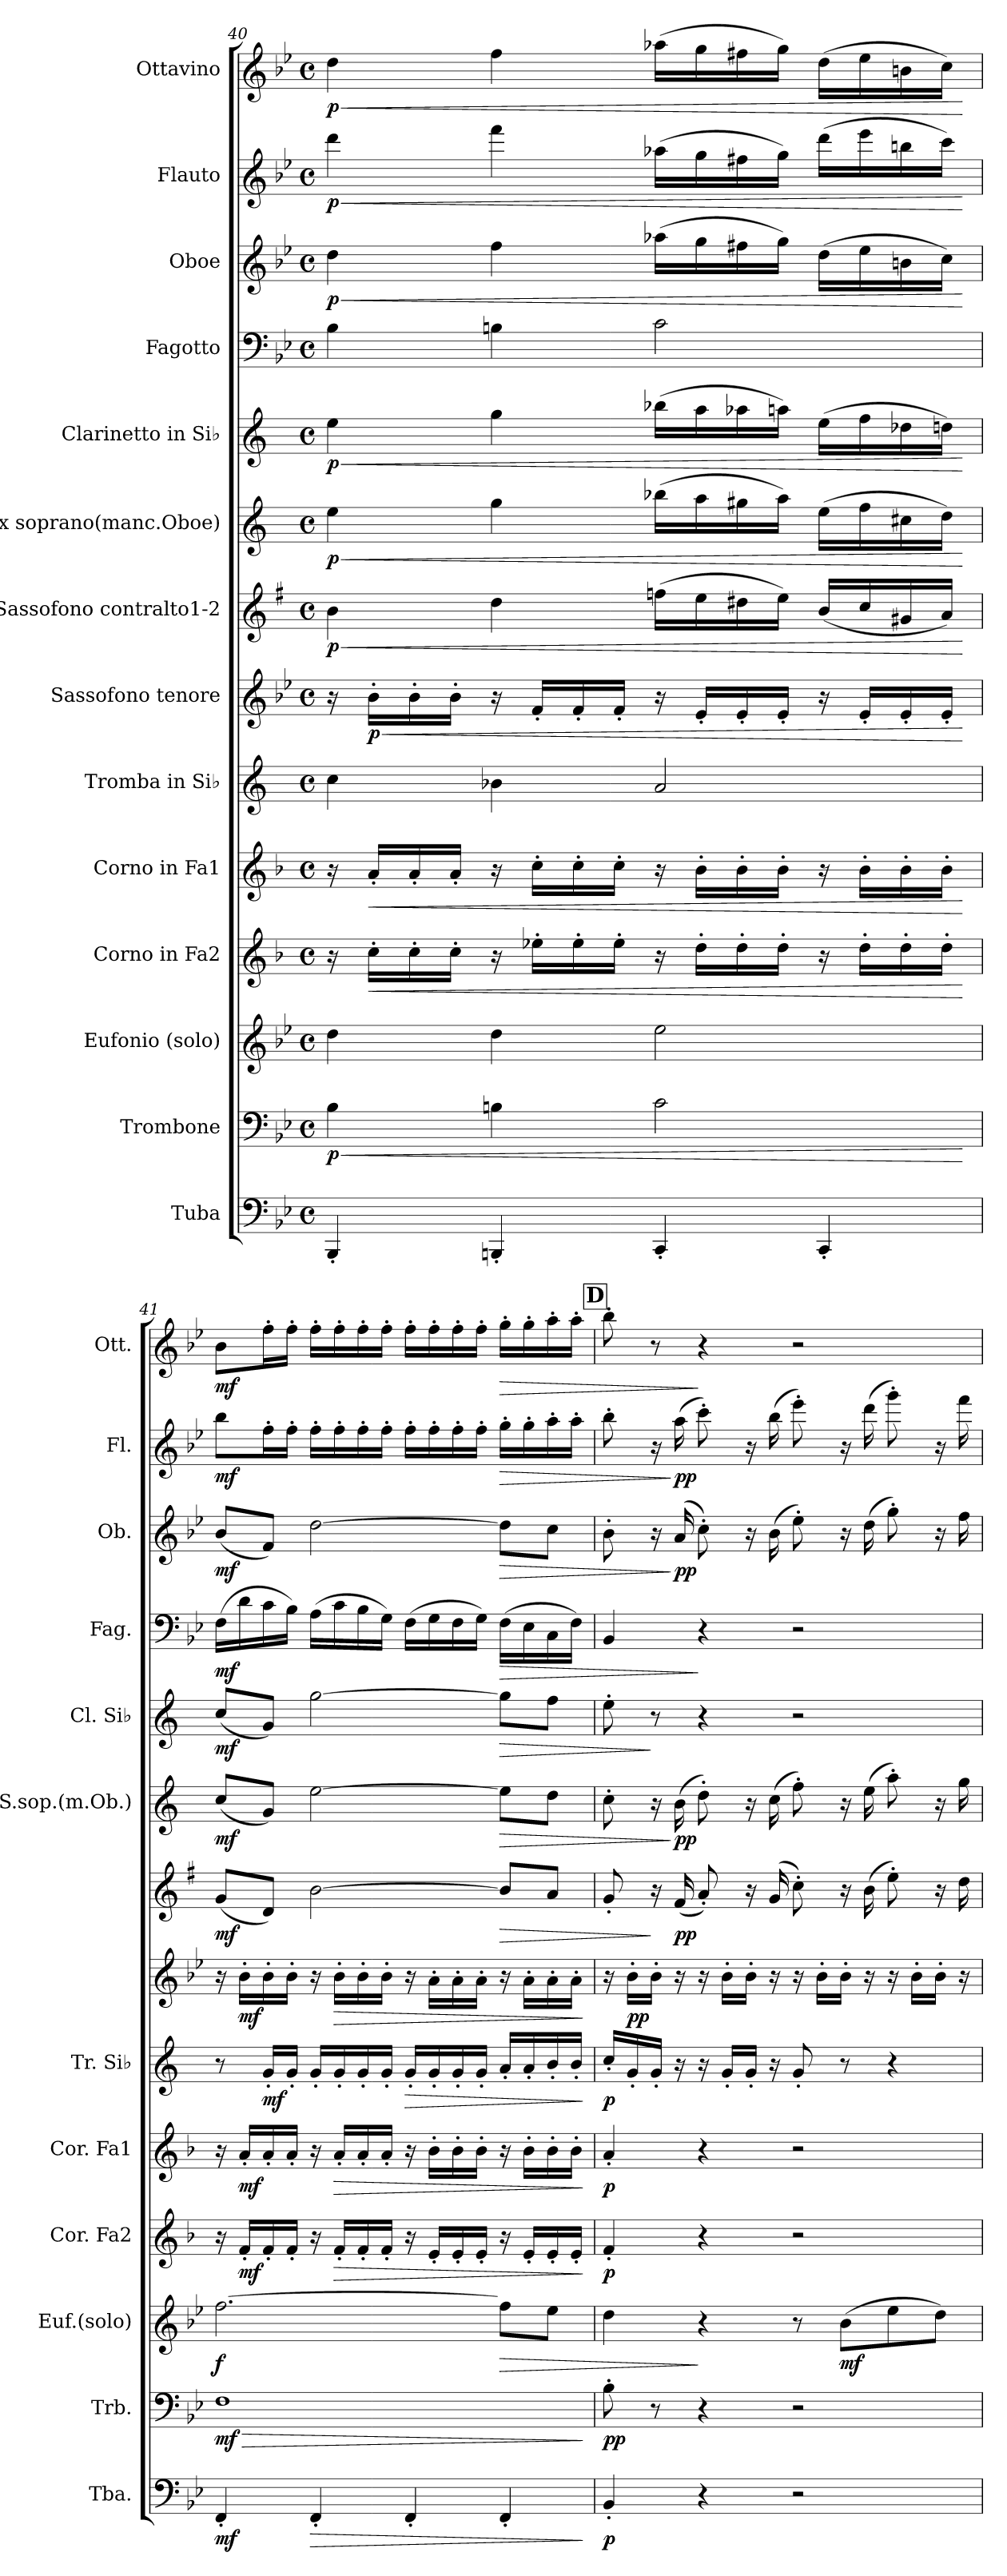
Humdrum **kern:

**kern	**dynam	**kern	**dynam	**kern	**dynam	**kern	**dynam	**kern	**dynam	**kern	**dynam	**kern	**dynam	**kern	**dynam	**kern	**dynam	**kern	**dynam	**kern	**dynam	**kern	**dynam	**kern	**dynam	**kern	**dynam
*part14	*part14	*part13	*part13	*part12	*part12	*part11	*part11	*part10	*part10	*part9	*part9	*part8	*part8	*part7	*part7	*part6	*part6	*part5	*part5	*part4	*part4	*part3	*part3	*part2	*part2	*part1	*part1
*staff14	*staff14	*staff13	*staff13	*staff12	*staff12	*staff11	*staff11	*staff10	*staff10	*staff9	*staff9	*staff8	*staff8	*staff7	*staff7	*staff6	*staff6	*staff5	*staff5	*staff4	*staff4	*staff3	*staff3	*staff2	*staff2	*staff1	*staff1
*I"Tuba	*	*I"Trombone	*	*I"Eufonio (solo)	*	*I"Corno in Fa2	*	*I"Corno in Fa1	*	*I"Tromba in Si♭	*	*I"Sassofono tenore	*	*I"Sassofono contralto1-2	*	*I"Sax soprano(manc.Oboe)	*	*I"Clarinetto in Si♭	*	*I"Fagotto	*	*I"Oboe	*	*I"Flauto	*	*I"Ottavino	*
*I'Tba.	*	*I'Trb.	*	*I'Euf.(solo)	*	*I'Cor. Fa2	*	*I'Cor. Fa1	*	*I'Tr. Si♭	*	*	*	*	*	*I'S.sop.(m.Ob.)	*	*I'Cl. Si♭	*	*I'Fag.	*	*I'Ob.	*	*I'Fl.	*	*I'Ott.	*
*clefF4	*	*clefF4	*	*clefG2	*	*clefG2	*	*clefG2	*	*clefG2	*	*clefG2	*	*clefG2	*	*clefG2	*	*clefG2	*	*clefF4	*	*clefG2	*	*clefG2	*	*clefG2	*
*	*	*	*	*ITrd8c14	*	*ITrd4c7	*	*ITrd4c7	*	*ITrd1c2	*	*ITrd8c14	*	*ITrd5c9	*	*ITrd1c2	*	*ITrd1c2	*	*	*	*	*	*	*	*ITrd-7c-12	*
*k[b-e-]	*	*k[b-e-]	*	*k[b-e-]	*	*k[b-e-]	*	*k[b-e-]	*	*k[b-e-]	*	*k[b-e-]	*	*k[b-e-]	*	*k[b-e-]	*	*k[b-e-]	*	*k[b-e-]	*	*k[b-e-]	*	*k[b-e-]	*	*k[b-e-]	*
*M4/4	*	*M4/4	*	*M4/4	*	*M4/4	*	*M4/4	*	*M4/4	*	*M4/4	*	*M4/4	*	*M4/4	*	*M4/4	*	*M4/4	*	*M4/4	*	*M4/4	*	*M4/4	*
*met(c)	*	*met(c)	*	*met(c)	*	*met(c)	*	*met(c)	*	*met(c)	*	*met(c)	*	*met(c)	*	*met(c)	*	*met(c)	*	*met(c)	*	*met(c)	*	*met(c)	*	*met(c)	*
=40	=40	=40	=40	=40	=40	=40	=40	=40	=40	=40	=40	=40	=40	=40	=40	=40	=40	=40	=40	=40	=40	=40	=40	=40	=40	=40	=40
!	!	!	!LO:HP:b	!	!	!	!	!	!	!	!	!	!	!	!LO:HP:b	!	!LO:HP:b	!	!LO:HP:b	!	!	!	!LO:HP:b	!	!LO:HP:b	!	!LO:HP:b
!	!	!	!LO:DY:n=1:b	!	!	!	!	!	!	!	!	!	!	!	!LO:DY:n=1:b	!	!LO:DY:n=1:b	!	!LO:DY:n=1:b	!	!	!	!LO:DY:n=1:b	!	!LO:DY:n=1:b	!	!LO:DY:n=1:b
4BBB-'/	.	4B-\	< p	4d\	.	16r	.	16r	.	4b-\	.	16r	.	4d\	< p	4dd\	< p	4dd\	< p	4B-\	.	4dd\	< p	4ddd\	< p	4ddd\	< p
!	!	!	!	!	!	!	!LO:HP:b	!	!LO:HP:b	!	!	!	!LO:HP:b	!	!	!	!	!	!	!	!	!	!	!	!	!	!
!	!	!	!	!	!	!	!	!	!	!	!	!	!LO:DY:n=1:b	!	!	!	!	!	!	!	!	!	!	!	!	!	!
.	.	.	.	.	.	16f'\LL	<	16d'/LL	<	.	.	16B-'\LL	< p	.	.	.	.	.	.	.	.	.	.	.	.	.	.
.	.	.	.	.	.	16f'\	.	16d'/	.	.	.	16B-'\	.	.	.	.	.	.	.	.	.	.	.	.	.	.	.
.	.	.	.	.	.	16f'\JJ	.	16d'/JJ	.	.	.	16B-'\JJ	.	.	.	.	.	.	.	.	.	.	.	.	.	.	.
4BBBn'/	.	4Bn\	.	4d\	.	16r	.	16r	.	4a-X\	.	16r	.	4f\	.	4ff\	.	4ff\	.	4Bn\	.	4ff\	.	4fff\	.	4fff\	.
.	.	.	.	.	.	16a-X'\LL	.	16f'\LL	.	.	.	16F'/LL	.	.	.	.	.	.	.	.	.	.	.	.	.	.	.
.	.	.	.	.	.	16a-'\	.	16f'\	.	.	.	16F'/	.	.	.	.	.	.	.	.	.	.	.	.	.	.	.
.	.	.	.	.	.	16a-'\JJ	.	16f'\JJ	.	.	.	16F'/JJ	.	.	.	.	.	.	.	.	.	.	.	.	.	.	.
4CC'/	.	2c\	.	2e-\	.	16r	.	16r	.	2g/	.	16r	.	(>16a-X\LL	.	(>16aa-X\LL	.	(>16aa-X\LL	.	2c\	.	(>16aa-X\LL	.	(>16aa-X\LL	.	(>16aaa-X\LL	.
.	.	.	.	.	.	16g'\LL	.	16e-'\LL	.	.	.	16E-'/LL	.	16g\	.	16gg\	.	16gg\	.	.	.	16gg\	.	16gg\	.	16ggg\	.
.	.	.	.	.	.	16g'\	.	16e-'\	.	.	.	16E-'/	.	16f#X\	.	16ff#X\	.	16gg-X\	.	.	.	16ff#X\	.	16ff#X\	.	16fff#X\	.
.	.	.	.	.	.	16g'\JJ	.	16e-'\JJ	.	.	.	16E-'/JJ	.	16g\JJ)	.	16gg\JJ)	.	16ggn\JJ)	.	.	.	16gg\JJ)	.	16gg\JJ)	.	16ggg\JJ)	.
4CC'/	.	.	.	.	.	16r	.	16r	.	.	.	16r	.	(<16d/LL	.	(>16dd\LL	.	(>16dd\LL	.	.	.	(>16dd\LL	.	(>16ddd\LL	.	(>16ddd\LL	.
.	.	.	.	.	.	16g'\LL	.	16e-'\LL	.	.	.	16E-'/LL	.	16e-/	.	16ee-\	.	16ee-\	.	.	.	16ee-\	.	16eee-\	.	16eee-\	.
.	.	.	.	.	.	16g'\	.	16e-'\	.	.	.	16E-'/	.	16Bn/	.	16bn\	.	16cc-X\	.	.	.	16bn\	.	16bbn\	.	16bbn\	.
.	.	.	.	.	.	16g'\JJ	.	16e-'\JJ	.	.	.	16E-'/JJ	.	16c/JJ)	.	16cc\JJ)	.	16ccn\JJ)	.	.	.	16cc\JJ)	.	16ccc\JJ)	.	16ccc\JJ)	.
.	.	.	[	.	.	.	[	.	[	.	.	.	[	.	[	.	[	.	[	.	.	.	[	.	[	.	[
!!LO:PB:g=z
=41	=41	=41	=41	=41	=41	=41	=41	=41	=41	=41	=41	=41	=41	=41	=41	=41	=41	=41	=41	=41	=41	=41	=41	=41	=41	=41	=41
!	!LO:DY:b	!	!LO:HP:b	!	!	!	!	!	!	!	!	!	!	!	!	!	!	!	!	!	!	!	!	!	!	!	!
!	!	!	!LO:DY:n=1:b	!	!LO:DY:b	!	!	!	!	!	!	!	!	!	!LO:DY:b	!	!LO:DY:b	!	!LO:DY:b	!	!LO:DY:b	!	!LO:DY:b	!	!LO:DY:b	!	!LO:DY:b
4FF'/	mf	1F	> mf	[2.f\	f	16r	.	16r	.	8r	.	16r	.	(<8B-/L	mf	(<8b-/L	mf	(<8b-/L	mf	(>16F\LL	mf	(<8b-/L	mf	8bb-\L	mf	8bb-\L	mf
!	!	!	!	!	!	!	!LO:DY:b	!	!LO:DY:b	!	!	!	!LO:DY:b	!	!	!	!	!	!	!	!	!	!	!	!	!	!
.	.	.	.	.	.	16B-'/LL	mf	16d'/LL	mf	.	.	16B-'\LL	mf	.	.	.	.	.	.	16d\	.	.	.	.	.	.	.
!	!	!	!	!	!	!	!	!	!	!	!LO:DY:b	!	!	!	!	!	!	!	!	!	!	!	!	!	!	!	!
.	.	.	.	.	.	16B-'/	.	16d'/	.	16f'/LL	mf	16B-'\	.	8F/J)	.	8f/J)	.	8f/J)	.	16c\	.	8f/J)	.	16ff'\L	.	16fff'\L	.
.	.	.	.	.	.	16B-'/JJ	.	16d'/JJ	.	16f'/JJ	.	16B-'\JJ	.	.	.	.	.	.	.	16B-\JJ)	.	.	.	16ff'\JJ	.	16fff'\JJ	.
!	!LO:HP:b	!	!	!	!	!	!	!	!	!	!	!	!	!	!	!	!	!	!	!	!	!	!	!	!	!	!
4FF'/	>	.	.	.	.	16r	.	16r	.	16f'/LL	.	16r	.	[2d\	.	[2dd\	.	[2ff\	.	(>16A\LL	.	[2dd\	.	16ff'\LL	.	16fff'\LL	.
!	!	!	!	!	!	!	!LO:HP:b	!	!LO:HP:b	!	!	!	!LO:HP:b	!	!	!	!	!	!	!	!	!	!	!	!	!	!
.	.	.	.	.	.	16B-'/LL	>	16d'/LL	>	16f'/	.	16B-'\LL	>	.	.	.	.	.	.	16c\	.	.	.	16ff'\	.	16fff'\	.
.	.	.	.	.	.	16B-'/	.	16d'/	.	16f'/	.	16B-'\	.	.	.	.	.	.	.	16B-\	.	.	.	16ff'\	.	16fff'\	.
.	.	.	.	.	.	16B-'/JJ	.	16d'/JJ	.	16f'/JJ	.	16B-'\JJ	.	.	.	.	.	.	.	16G\JJ)	.	.	.	16ff'\JJ	.	16fff'\JJ	.
!	!	!	!	!	!	!	!	!	!	!	!LO:HP:b	!	!	!	!	!	!	!	!	!	!	!	!	!	!	!	!
4FF'/	.	.	.	.	.	16r	.	16r	.	16f'/LL	>	16r	.	.	.	.	.	.	.	(>16F\LL	.	.	.	16ff'\LL	.	16fff'\LL	.
.	.	.	.	.	.	16A'/LL	.	16e-'\LL	.	16f'/	.	16A'\LL	.	.	.	.	.	.	.	16G\	.	.	.	16ff'\	.	16fff'\	.
.	.	.	.	.	.	16A'/	.	16e-'\	.	16f'/	.	16A'\	.	.	.	.	.	.	.	16F\	.	.	.	16ff'\	.	16fff'\	.
.	.	.	.	.	.	16A'/JJ	.	16e-'\JJ	.	16f'/JJ	.	16A'\JJ	.	.	.	.	.	.	.	16G\JJ)	.	.	.	16ff'\JJ	.	16fff'\JJ	.
!	!	!	!	!	!LO:HP:b	!	!	!	!	!	!	!	!	!	!LO:HP:b	!	!LO:HP:b	!	!LO:HP:b	!	!LO:HP:b	!	!LO:HP:b	!	!LO:HP:b	!	!LO:HP:b
4FF'/	.	.	.	8f\L]	>	16r	.	16r	.	16g'/LL	.	16r	.	8d/L]	>	8dd\L]	>	8ff\L]	>	(>16F\LL	>	8dd\L]	>	16gg'\LL	>	16ggg'\LL	>
.	.	.	.	.	.	16A'/LL	.	16e-'\LL	.	16g'/	.	16A'\LL	.	.	.	.	.	.	.	16E-\	.	.	.	16gg'\	.	16ggg'\	.
.	.	.	.	8e-\J	.	16A'/	.	16e-'\	.	16a'/	.	16A'\	.	8c/J	.	8cc\J	.	8ee-\J	.	16C\	.	8cc\J	.	16aa'\	.	16aaa'\	.
.	.	.	.	.	.	16A'/JJ	.	16e-'\JJ	.	16a'/JJ	.	16A'\JJ	.	.	.	.	.	.	.	16F\JJ)	.	.	.	16aa'\JJ	.	16aaa'\JJ	.
.	]	.	]	.	.	.	]	.	]	.	]	.	]	.	.	.	.	.	.	.	.	.	.	.	.	.	.
!!LO:REH:place=s1:a:B:t=D
=42	=42	=42	=42	=42	=42	=42	=42	=42	=42	=42	=42	=42	=42	=42	=42	=42	=42	=42	=42	=42	=42	=42	=42	=42	=42	=42	=42
!	!LO:DY:b	!	!LO:DY:b	!	!	!	!LO:DY:b	!	!LO:DY:b	!	!LO:DY:b	!	!	!	!	!	!	!	!	!	!	!	!	!	!	!	!
4BB-'/	p	8B-'\	pp	4d\	.	4B-'/	p	4d'/	p	16b-'/LL	p	16r	.	8B-'/	.	8b-'\	.	8dd'\	.	4BB-/	.	8b-'\	.	8bb-'\	.	8bbb-'\	.
!	!	!	!	!	!	!	!	!	!	!	!	!	!LO:DY:b	!	!	!	!	!	!	!	!	!	!	!	!	!	!
.	.	.	.	.	.	.	.	.	.	16f'/	.	16B-'\LL	pp	.	.	.	.	.	.	.	.	.	.	.	.	.	.
.	.	8r	.	.	.	.	.	.	.	16f'/JJ	.	16B-'\JJ	.	16r	]	16r	.	8r	]	.	.	16r	.	16r	.	8r	.
!	!	!	!	!	!	!	!	!	!	!	!	!	!	!	!LO:DY:b	!	!LO:DY:n=1:b	!	!	!	!	!	!LO:DY:n=1:b	!	!LO:DY:n=1:b	!	!
.	.	.	.	.	.	.	.	.	.	16r	.	16r	.	(<16A/	pp	(>16a\	] pp	.	.	.	.	(>16a/	] pp	(>16aa\	] pp	.	.
4r	.	4r	.	4r	]	4r	.	4r	.	16r	.	16r	.	8c'/)	.	8cc'\)	.	4r	.	4r	]	8cc'\)	.	8ccc'\)	.	4r	]
.	.	.	.	.	.	.	.	.	.	16f'/LL	.	16B-'\LL	.	.	.	.	.	.	.	.	.	.	.	.	.	.	.
.	.	.	.	.	.	.	.	.	.	16f'/JJ	.	16B-'\JJ	.	16r	.	16r	.	.	.	.	.	16r	.	16r	.	.	.
.	.	.	.	.	.	.	.	.	.	16r	.	16r	.	(>16B-/	.	(>16b-\	.	.	.	.	.	(>16b-\	.	(>16bb-\	.	.	.
2r	.	2r	.	8r	.	2r	.	2r	.	8f'/	.	16r	.	8e-'\)	.	8ee-'\)	.	2r	.	2r	.	8ee-'\)	.	8eee-'\)	.	2r	.
.	.	.	.	.	.	.	.	.	.	.	.	16B-'\LL	.	.	.	.	.	.	.	.	.	.	.	.	.	.	.
!	!	!	!	!	!LO:DY:b	!	!	!	!	!	!	!	!	!	!	!	!	!	!	!	!	!	!	!	!	!	!
.	.	.	.	(>8B-\L	mf	.	.	.	.	8r	.	16B-'\JJ	.	16r	.	16r	.	.	.	.	.	16r	.	16r	.	.	.
.	.	.	.	.	.	.	.	.	.	.	.	16r	.	(>16d\	.	(>16dd\	.	.	.	.	.	(>16dd\	.	(>16ddd\	.	.	.
.	.	.	.	8e-\	.	.	.	.	.	4r	.	16r	.	8g'\)	.	8gg'\)	.	.	.	.	.	8gg'\)	.	8ggg'\)	.	.	.
.	.	.	.	.	.	.	.	.	.	.	.	16B-'\LL	.	.	.	.	.	.	.	.	.	.	.	.	.	.	.
.	.	.	.	8d\J)	.	.	.	.	.	.	.	16B-'\JJ	.	16r	.	16r	.	.	.	.	.	16r	.	16r	.	.	.
.	.	.	.	.	.	.	.	.	.	.	.	16r	.	16f\	.	16ff\	.	.	.	.	.	16ff\	.	16fff\	.	.	.
=	=	=	=	=	=	=	=	=	=	=	=	=	=	=	=	=	=	=	=	=	=	=	=	=	=	=	=
*-	*-	*-	*-	*-	*-	*-	*-	*-	*-	*-	*-	*-	*-	*-	*-	*-	*-	*-	*-	*-	*-	*-	*-	*-	*-	*-	*-
